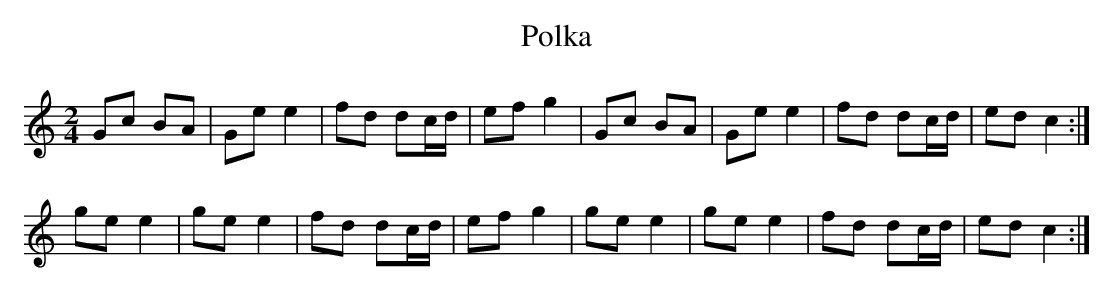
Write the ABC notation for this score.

X:1
T:Polka
L:1/8
M:2/4
K:C major
Gc BA|Ge e2|fd dc/d/|ef g2|Gc BA|Ge e2|fd dc/d/|ed c2:|
ge e2|ge e2|fd dc/d/|ef g2|ge e2|ge e2|fd dc/d/|ed c2:|
